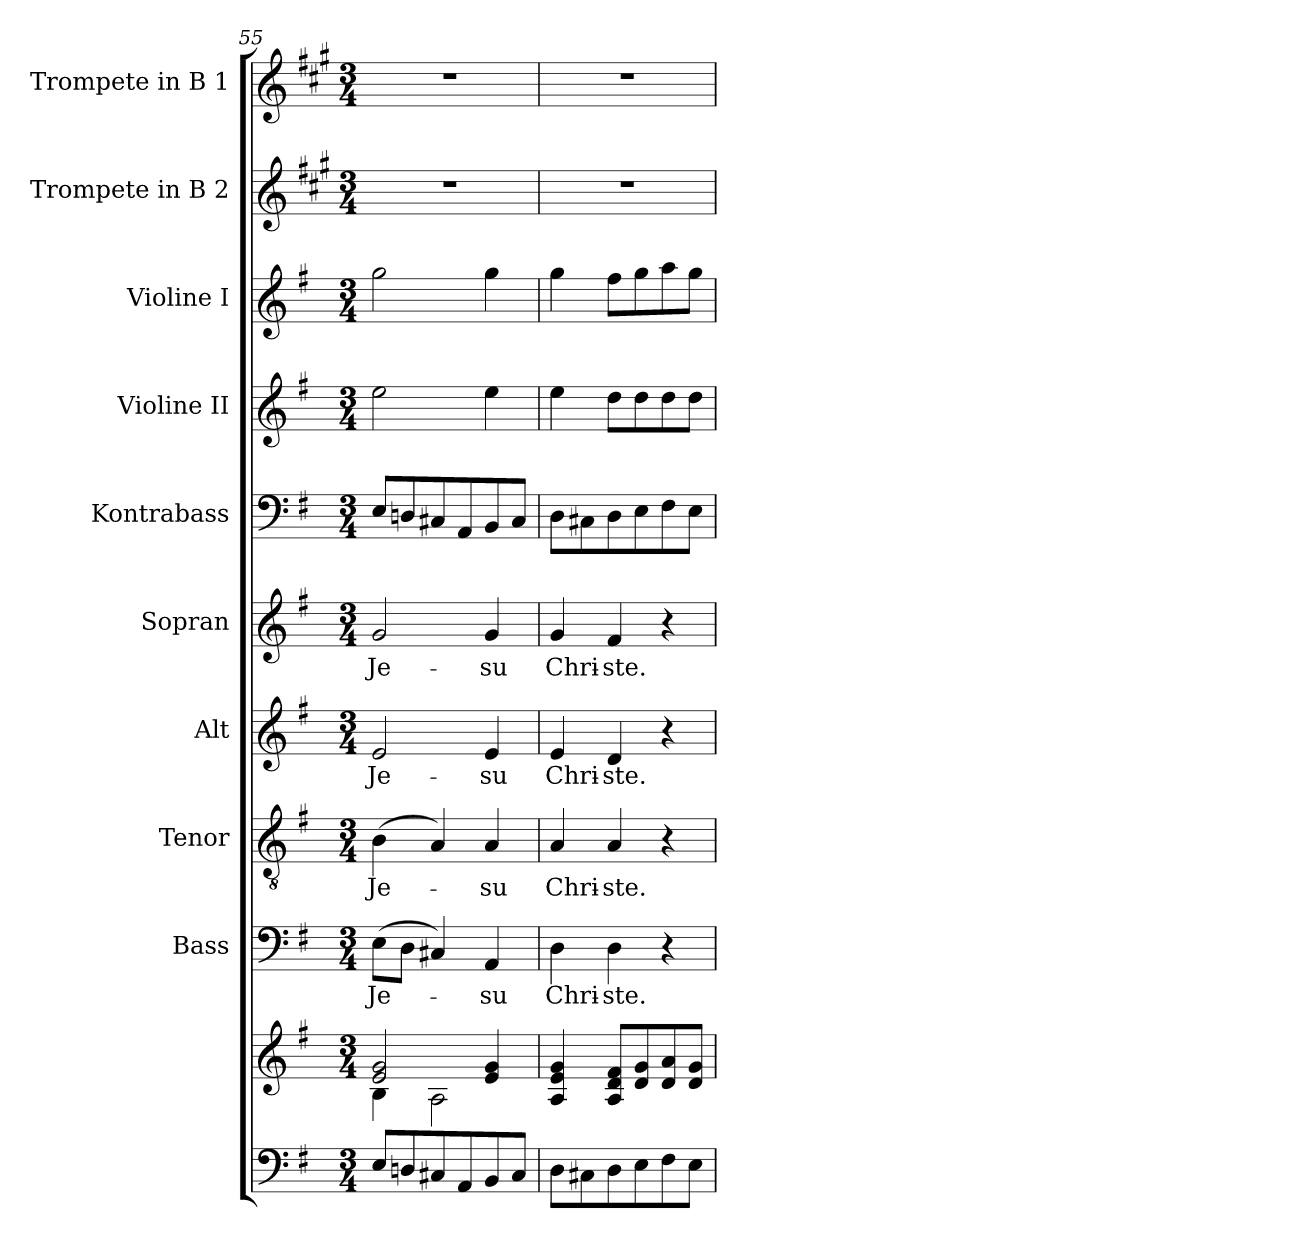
**kern	**kern	**kern	**text	**kern	**text	**kern	**text	**kern	**text	**kern	**kern	**kern	**kern	**kern
*part10	*part10	*part9	*part9	*part8	*part8	*part7	*part7	*part6	*part6	*part5	*part4	*part3	*part2	*part1
*staff11	*staff10	*staff9	*staff9	*staff8	*staff8	*staff7	*staff7	*staff6	*staff6	*staff5	*staff4	*staff3	*staff2	*staff1
*	*	*I"Bass	*	*I"Tenor	*	*I"Alt	*	*I"Sopran	*	*I"Kontrabass	*I"Violine II	*I"Violine I	*I"Trompete in B 2	*I"Trompete in B 1
*	*	*I'B.	*	*I'T.	*	*I'A.	*	*I'S.	*	*I'Kb.	*I'Vl. II	*I'Vl. I	*I'Tr. 2	*I'Tr. 1
*clefF4	*clefG2	*clefF4	*	*clefGv2	*	*clefG2	*	*clefG2	*	*clefF4	*clefG2	*clefG2	*clefG2	*clefG2
*	*	*	*	*	*	*	*	*	*	*ITrd7c12	*	*	*ITrd1c2	*ITrd1c2
*k[f#]	*k[f#]	*k[f#]	*	*k[f#]	*	*k[f#]	*	*k[f#]	*	*k[f#]	*k[f#]	*k[f#]	*k[f#]	*k[f#]
*G:	*G:	*G:	*	*G:	*	*G:	*	*G:	*	*G:	*G:	*G:	*G:	*G:
*M3/4	*M3/4	*M3/4	*	*M3/4	*	*M3/4	*	*M3/4	*	*M3/4	*M3/4	*M3/4	*M3/4	*M3/4
=55	=55	=55	=55	=55	=55	=55	=55	=55	=55	=55	=55	=55	=55	=55
*	*^	*	*	*	*	*	*	*	*	*	*	*	*	*
!	!	!	!	!LO:LY:b	!	!LO:LY:b	!	!LO:LY:b	!	!LO:LY:b	!	!	!	!	!
8E/L	2e/ 2g/	4B\	(>8E\L	Je-	(>4B\	Je-	2e/	Je-	2g/	Je-	8EE/L	2ee\	2gg\	2.r	2.r
8Dn/	.	.	8D\J	.	.	.	.	.	.	.	8DDn/	.	.	.	.
8C#X/	.	2A\	4C#X/)	.	4A/)	.	.	.	.	.	8CC#X/	.	.	.	.
8AA/	.	.	.	.	.	.	.	.	.	.	8AAA/	.	.	.	.
!	!	!	!	!LO:LY:b	!	!LO:LY:b	!	!LO:LY:b	!	!LO:LY:b	!	!	!	!	!
8BB/	4e/ 4g/	.	4AA/	-su	4A/	-su	4e/	-su	4g/	-su	8BBB/	4ee\	4gg\	.	.
8C#/J	.	.	.	.	.	.	.	.	.	.	8CC#/J	.	.	.	.
*	*v	*v	*	*	*	*	*	*	*	*	*	*	*	*	*
=56	=56	=56	=56	=56	=56	=56	=56	=56	=56	=56	=56	=56	=56	=56
!	!	!	!LO:LY:b	!	!LO:LY:b	!	!LO:LY:b	!	!LO:LY:b	!	!	!	!	!
8D\L	4A/ 4e/ 4g/	4D\	Chri-	4A/	Chri-	4e/	Chri-	4g/	Chri-	8DD\L	4ee\	4gg\	2.r	2.r
8C#X\	.	.	.	.	.	.	.	.	.	8CC#X\	.	.	.	.
!	!	!	!LO:LY:b	!	!LO:LY:b	!	!LO:LY:b	!	!LO:LY:b	!	!	!	!	!
8D\	8A/ 8d/ 8f#/L	4D\	-ste.	4A/	-ste.	4d/	-ste.	4f#/	-ste.	8DD\	8dd\L	8ff#\L	.	.
8E\	8d/ 8g/	.	.	.	.	.	.	.	.	8EE\	8dd\	8gg\	.	.
8F#\	8d/ 8a/	4r	.	4r	.	4r	.	4r	.	8FF#\	8dd\	8aa\	.	.
8E\J	8d/ 8g/J	.	.	.	.	.	.	.	.	8EE\J	8dd\J	8gg\J	.	.
=	=	=	=	=	=	=	=	=	=	=	=	=	=	=
*-	*-	*-	*-	*-	*-	*-	*-	*-	*-	*-	*-	*-	*-	*-
